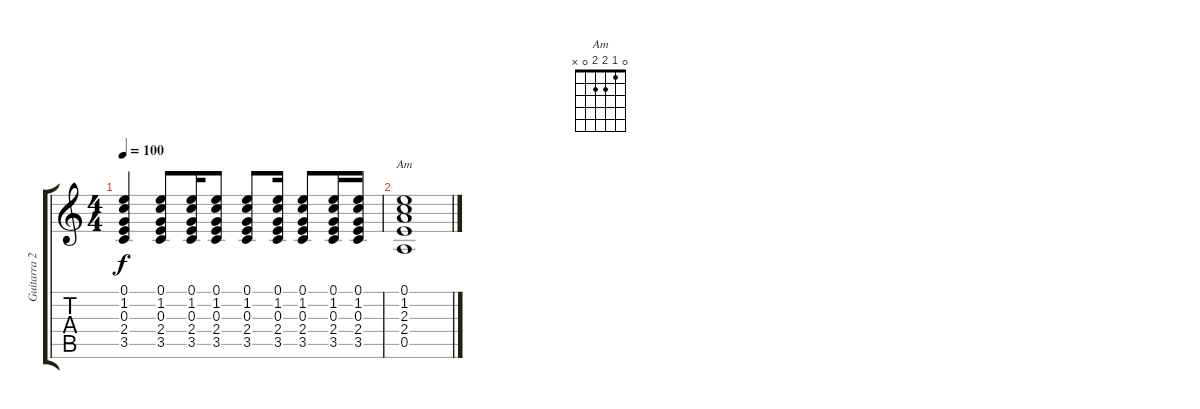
\track ("Guitarra 2" "Guitarra 2") {instrument acousticguitarsteel}
\staff {score tabs}
\tuning (E4 B3 G3 D3 A2 E2) {hide}
\chord ("Am" 0 1 2 2 0 x)
\ts (4 4)
\tempo 100
\clef g2
\ks c
(0.1 1.2 0.3 2.4 3.5).4{dy f} (0.1 1.2 0.3 2.4 3.5).8 (0.1 1.2 0.3 2.4 3.5).16 (0.1 1.2 0.3 2.4 3.5).8 (0.1 1.2 0.3 2.4 3.5).8 (0.1 1.2 0.3 2.4 3.5).16 (0.1 1.2 0.3 2.4 3.5).8 (0.1 1.2 0.3 2.4 3.5).16 (0.1 1.2 0.3 2.4 3.5).16 |
(0.1 1.2 2.3 2.4 0.5).1{ch "Am"}
